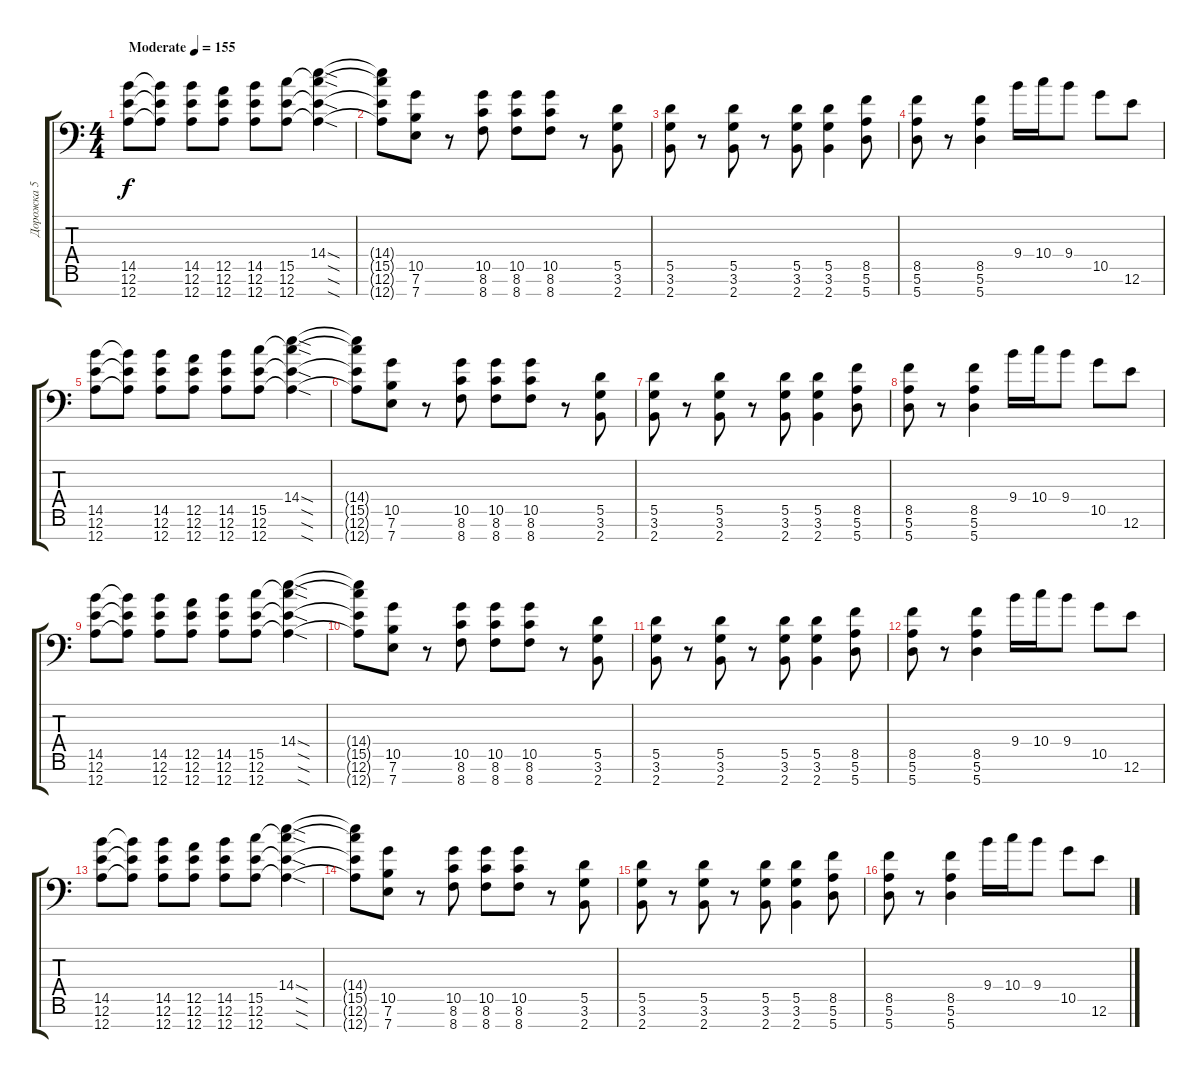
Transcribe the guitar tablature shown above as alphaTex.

\track ("Дорожка 5" "Дорожка 5") {instrument overdrivenguitar}
\staff {score tabs}
\tuning (E4 B3 G3 D3 A2 E2 A1) {hide}
\ts (4 4)
\tempo (155 "Moderate")
\clef f4
\ks c
(14.5 12.6 12.7).8{dy f instrument overdrivenguitar} (14.5{t} 12.6{t} 12.7{t}).8 (14.5 12.6 12.7).8 (12.5 12.6 12.7).8 (14.5 12.6 12.7).8 (15.5 12.6 12.7).8 (14.4{sod} 15.5{sod t} 12.6{sod t} 12.7{sod t}).4 |
(14.4{t} 15.5{t} 12.6{t} 12.7{t}).8 (10.5 7.6 7.7).8 r.8 (10.5 8.6 8.7).8 (10.5 8.6 8.7).8 (10.5 8.6 8.7).8 r.8 (5.5 3.6 2.7).8 |
(5.5 3.6 2.7).8 r.8 (5.5 3.6 2.7).8 r.8 (5.5 3.6 2.7).8 (5.5 3.6 2.7).4 (8.5 5.6 5.7).8 |
(8.5 5.6 5.7).8 r.8 (8.5 5.6 5.7).4 9.4.16 10.4.16 9.4.8 10.5.8 12.6.8 |
(14.5 12.6 12.7).8 (14.5{t} 12.6{t} 12.7{t}).8 (14.5 12.6 12.7).8 (12.5 12.6 12.7).8 (14.5 12.6 12.7).8 (15.5 12.6 12.7).8 (14.4{sod} 15.5{sod t} 12.6{sod t} 12.7{sod t}).4 |
(14.4{t} 15.5{t} 12.6{t} 12.7{t}).8 (10.5 7.6 7.7).8 r.8 (10.5 8.6 8.7).8 (10.5 8.6 8.7).8 (10.5 8.6 8.7).8 r.8 (5.5 3.6 2.7).8 |
(5.5 3.6 2.7).8 r.8 (5.5 3.6 2.7).8 r.8 (5.5 3.6 2.7).8 (5.5 3.6 2.7).4 (8.5 5.6 5.7).8 |
(8.5 5.6 5.7).8 r.8 (8.5 5.6 5.7).4 9.4.16 10.4.16 9.4.8 10.5.8 12.6.8 |
(14.5 12.6 12.7).8 (14.5{t} 12.6{t} 12.7{t}).8 (14.5 12.6 12.7).8 (12.5 12.6 12.7).8 (14.5 12.6 12.7).8 (15.5 12.6 12.7).8 (14.4{sod} 15.5{sod t} 12.6{sod t} 12.7{sod t}).4 |
(14.4{t} 15.5{t} 12.6{t} 12.7{t}).8 (10.5 7.6 7.7).8 r.8 (10.5 8.6 8.7).8 (10.5 8.6 8.7).8 (10.5 8.6 8.7).8 r.8 (5.5 3.6 2.7).8 |
(5.5 3.6 2.7).8 r.8 (5.5 3.6 2.7).8 r.8 (5.5 3.6 2.7).8 (5.5 3.6 2.7).4 (8.5 5.6 5.7).8 |
(8.5 5.6 5.7).8 r.8 (8.5 5.6 5.7).4 9.4.16 10.4.16 9.4.8 10.5.8 12.6.8 |
(14.5 12.6 12.7).8 (14.5{t} 12.6{t} 12.7{t}).8 (14.5 12.6 12.7).8 (12.5 12.6 12.7).8 (14.5 12.6 12.7).8 (15.5 12.6 12.7).8 (14.4{sod} 15.5{sod t} 12.6{sod t} 12.7{sod t}).4 |
(14.4{t} 15.5{t} 12.6{t} 12.7{t}).8 (10.5 7.6 7.7).8 r.8 (10.5 8.6 8.7).8 (10.5 8.6 8.7).8 (10.5 8.6 8.7).8 r.8 (5.5 3.6 2.7).8 |
(5.5 3.6 2.7).8 r.8 (5.5 3.6 2.7).8 r.8 (5.5 3.6 2.7).8 (5.5 3.6 2.7).4 (8.5 5.6 5.7).8 |
(8.5 5.6 5.7).8 r.8 (8.5 5.6 5.7).4 9.4.16 10.4.16 9.4.8 10.5.8 12.6.8
